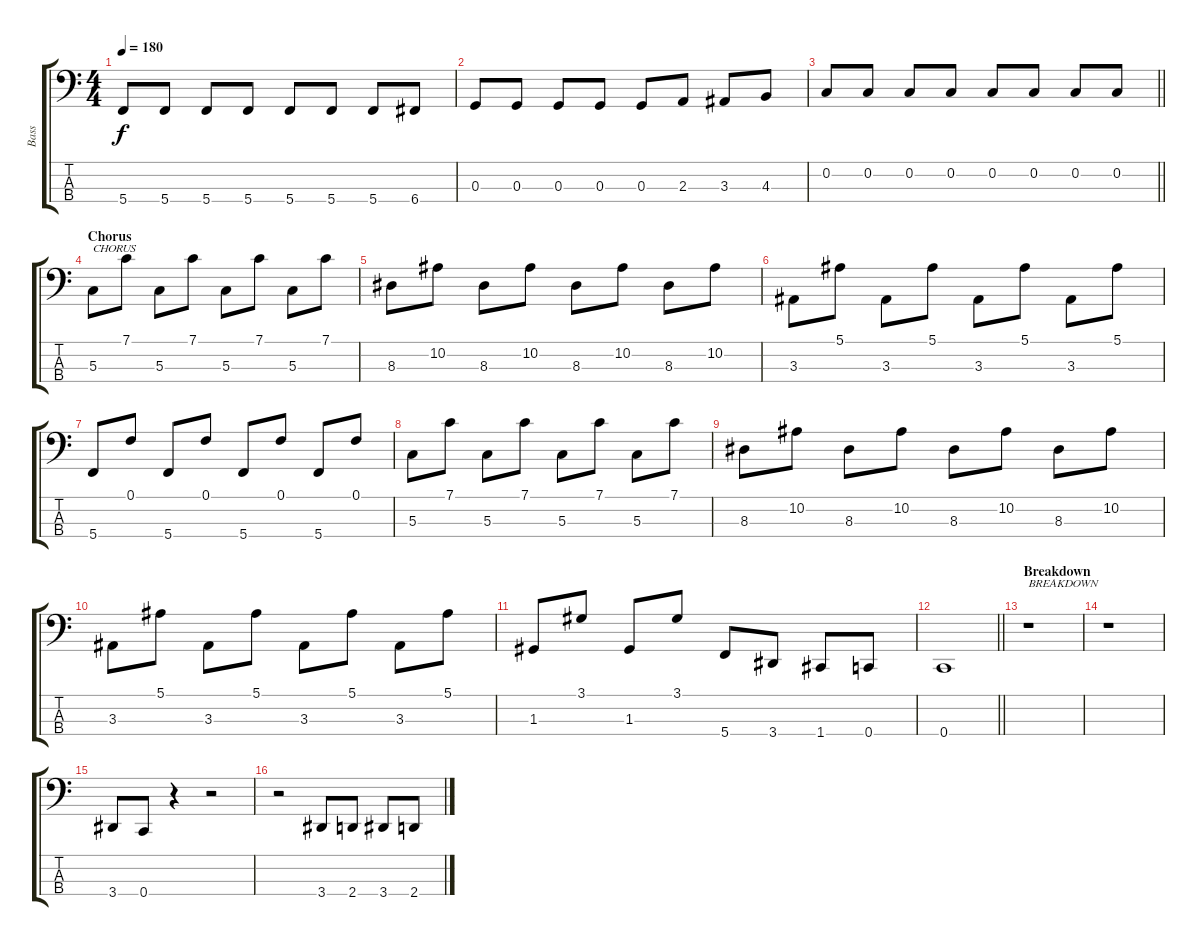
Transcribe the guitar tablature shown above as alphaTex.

\track ("Bass" "Bass") {instrument electricbasspick}
\staff {score tabs}
\tuning (F2 C2 G1 C1) {hide}
\ts (4 4)
\tempo 180
\clef f4
\ks c
5.4.8{dy f} 5.4.8 5.4.8 5.4.8 5.4.8 5.4.8 5.4.8 6.4.8 |
0.3.8 0.3.8 0.3.8 0.3.8 0.3.8 2.3.8 3.3.8 4.3.8 |
\barLineRight lightlight
0.2.8 0.2.8 0.2.8 0.2.8 0.2.8 0.2.8 0.2.8 0.2.8 |
\section ("" "Chorus")
5.3.8{txt "CHORUS"} 7.1.8 5.3.8 7.1.8 5.3.8 7.1.8 5.3.8 7.1.8 |
8.3.8 10.2.8 8.3.8 10.2.8 8.3.8 10.2.8 8.3.8 10.2.8 |
3.3.8 5.1.8 3.3.8 5.1.8 3.3.8 5.1.8 3.3.8 5.1.8 |
5.4.8 0.1.8 5.4.8 0.1.8 5.4.8 0.1.8 5.4.8 0.1.8 |
5.3.8 7.1.8 5.3.8 7.1.8 5.3.8 7.1.8 5.3.8 7.1.8 |
8.3.8 10.2.8 8.3.8 10.2.8 8.3.8 10.2.8 8.3.8 10.2.8 |
3.3.8 5.1.8 3.3.8 5.1.8 3.3.8 5.1.8 3.3.8 5.1.8 |
1.3.8 3.1.8 1.3.8 3.1.8 5.4.8 3.4.8 1.4.8 0.4.8 |
\barLineRight lightlight
0.4.1 |
\section ("" "Breakdown")
r.1{txt "BREAKDOWN"} |
r.1 |
3.4.8 0.4.8 r.4 r.2 |
r.2 3.4.8 2.4.8 3.4.8 2.4.8
